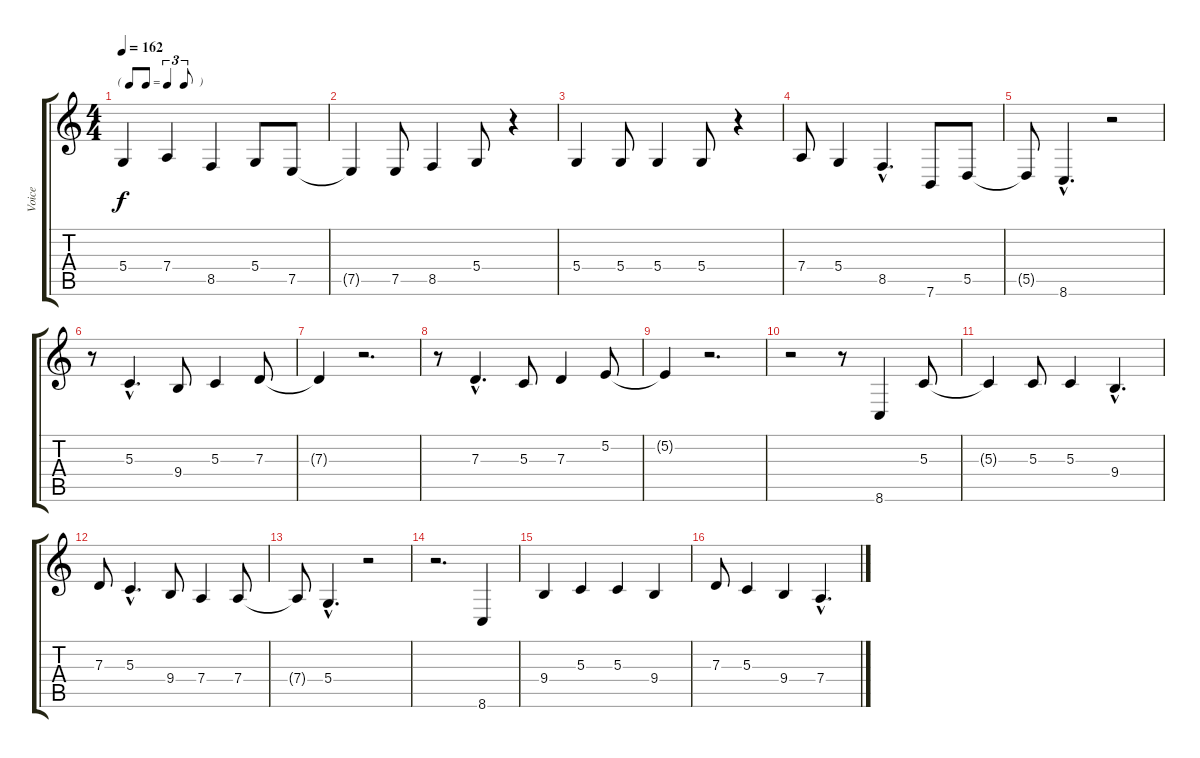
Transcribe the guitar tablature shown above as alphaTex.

\track ("Voice" "Voice") {instrument englishhorn}
\staff {score tabs}
\tuning (E4 B3 G3 D3 A2 E2) {hide}
\ts (4 4)
\tf triplet8th
\tempo 162
\clef g2
\ks c
5.4{t}.4{dy f} 7.4.4 8.5.4 5.4.8 7.5.8 |
7.5{t}.4 7.5.8 8.5.4 5.4.8 r.4 |
5.4.4 5.4.8 5.4.4 5.4.8 r.4 |
7.4.8 5.4.4 8.5{hac}.4{d} 7.6.8 5.5.8 |
5.5{t}.8 8.6{hac}.4{d} r.2 |
r.8 5.3{hac}.4{d} 9.4.8 5.3.4 7.3.8 |
7.3{t}.4 r.2{d} |
r.8 7.3{hac}.4{d} 5.3.8 7.3.4 5.2.8 |
5.2{t}.4 r.2{d} |
r.2 r.8 8.6.4 5.3.8 |
5.3{t}.4 5.3.8 5.3.4 9.4{hac}.4{d} |
7.3.8 5.3{hac}.4{d} 9.4.8 7.4.4 7.4.8 |
7.4{t}.8 5.4{hac}.4{d} r.2 |
r.2{d} 8.6.4 |
9.4.4 5.3.4 5.3.4 9.4.4 |
7.3.8 5.3.4 9.4.4 7.4{hac}.4{d}
